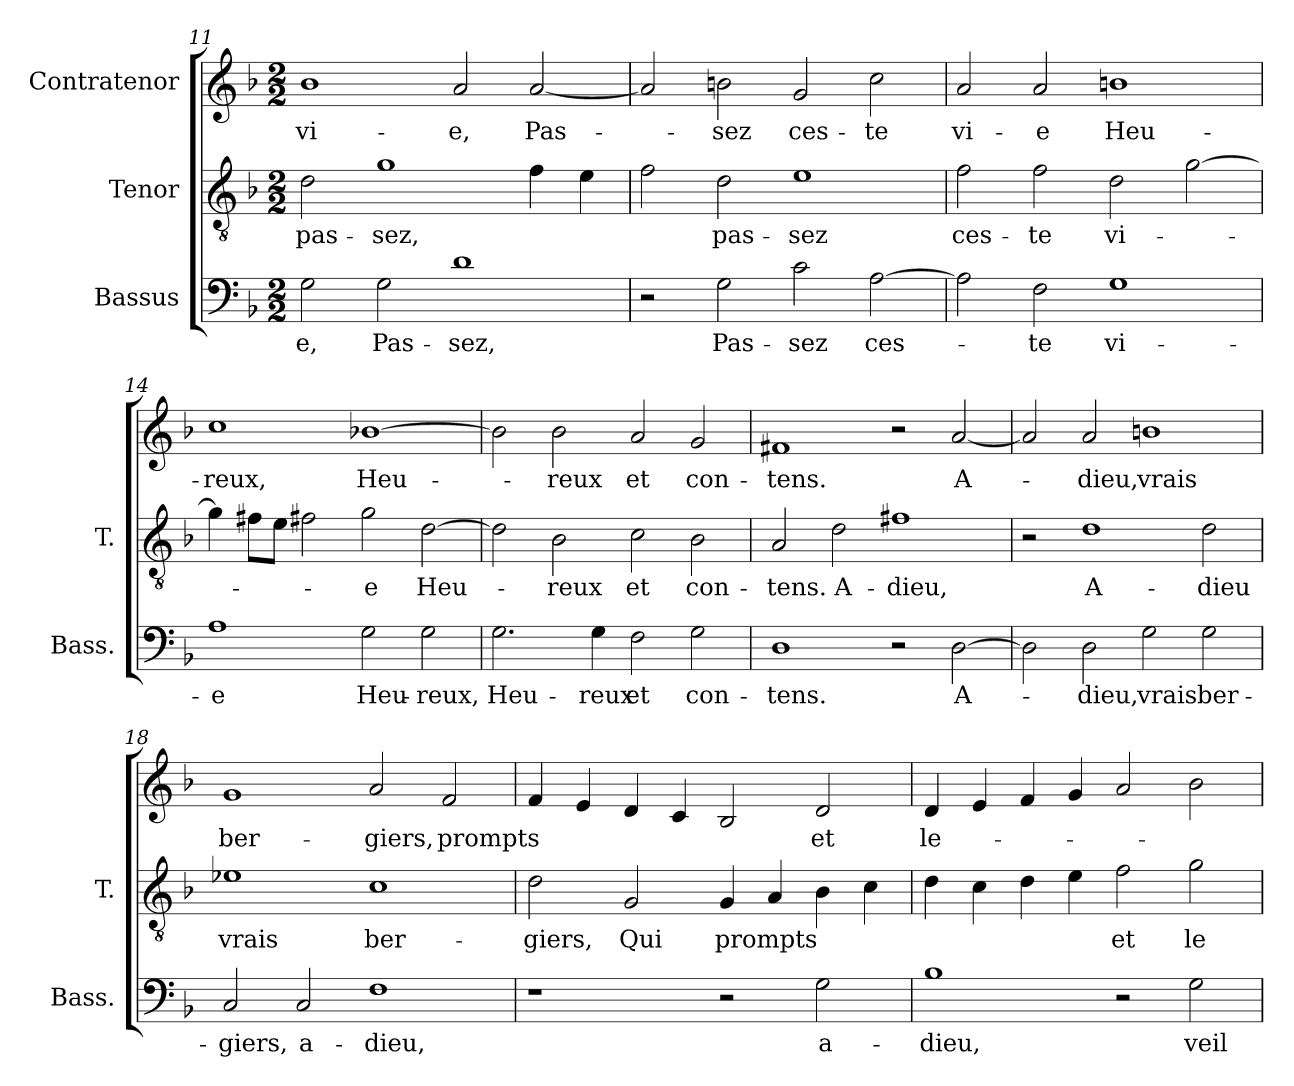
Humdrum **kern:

**kern	**text	**kern	**text	**kern	**text
*part3	*part3	*part2	*part2	*part1	*part1
*staff3	*staff3	*staff2	*staff2	*staff1	*staff1
*I"Bassus	*	*I"Tenor	*	*I"Contratenor	*
*I'Bass.	*	*I'T.	*	*	*
*clefF4	*	*clefGv2	*	*clefG2	*
*	*	*ITrd7c12	*	*	*
*k[b-]	*	*k[b-]	*	*k[b-]	*
*F:	*	*F:	*	*F:	*
*M2/2	*	*M2/2	*	*M2/2	*
=11	=11	=11	=11	=11	=11
2G\	-e,	2D\	pas-	1b-\	vi-
2G\	Pas-	1G\	-sez,	.	.
1d\	-sez,	.	.	2a/	-e,
.	.	4F\	.	[2a/	Pas-
.	.	4E\	.	.	.
=12	=12	=12	=12	=12	=12
2r	.	2F\	.	2a/]	.
2G\	Pas-	2D\	pas-	2bn\	-sez
2c\	-sez	1E\	-sez	2g/	ces-
[2A\	ces-	.	.	2cc\	-te
=13	=13	=13	=13	=13	=13
2A\]	.	2F\	ces-	2a/	vi-
2F\	-te	2F\	-te	2a/	-e
1G\	vi-	2D\	vi-	1bn\	Heu-
.	.	[2G\	.	.	.
!!LO:LB:g=z
=14	=14	=14	=14	=14	=14
1A\	-e	4G\]	.	1cc\	-reux,
.	.	8F#X\L	.	.	.
.	.	8E\J	.	.	.
.	.	2F#X\	.	.	.
2G\	Heu-	2G\	-e	[1b-X\	Heu-
2G\	-reux,	[2D\	Heu-	.	.
=15	=15	=15	=15	=15	=15
2.G\	Heu-	2D\]	.	2b-\]	.
.	.	2BB-\	-reux	2b-\	-reux
4G\	-reux	.	.	.	.
2F\	et	2C\	et	2a/	et
2G\	con-	2BB-\	con-	2g/	con-
=16	=16	=16	=16	=16	=16
1D\	-tens.	2AA/	-tens.	1f#X/	-tens.
.	.	2D\	A-	.	.
2r	.	1F#X\	-dieu,	2r	.
[2D\	A-	.	.	[2a/	A-
=17	=17	=17	=17	=17	=17
2D\]	.	2r	.	2a/]	.
2D\	-dieu,	1D\	A-	2a/	-dieu,
2G\	vrais	.	.	1bn\	vrais
2G\	ber-	2D\	-dieu	.	.
!!LO:LB:g=z
=18	=18	=18	=18	=18	=18
2C/	-giers,	1E-X\	vrais	1g/	ber-
2C/	a-	.	.	.	.
1F\	-dieu,	1C\	ber-	2a/	-giers,
.	.	.	.	2f/	prompts
=19	=19	=19	=19	=19	=19
1r	.	2D\	-giers,	4f/	.
.	.	.	.	4e/	.
.	.	2GG/	Qui	4d/	.
.	.	.	.	4c/	.
2r	.	4GG/	prompts	2B-/	.
.	.	4AA/	.	.	.
2G\	a-	4BB-\	.	2d/	et
.	.	4C\	.	.	.
=20	=20	=20	=20	=20	=20
1B-\	-dieu,	4D\	.	4d/	le-
.	.	4C\	.	4e/	.
.	.	4D\	.	4f/	.
.	.	4E\	.	4g/	.
2r	.	2F\	et	2a/	.
2G\	veil-	2G\	le-	2b-\	.
=	=	=	=	=	=
*-	*-	*-	*-	*-	*-
